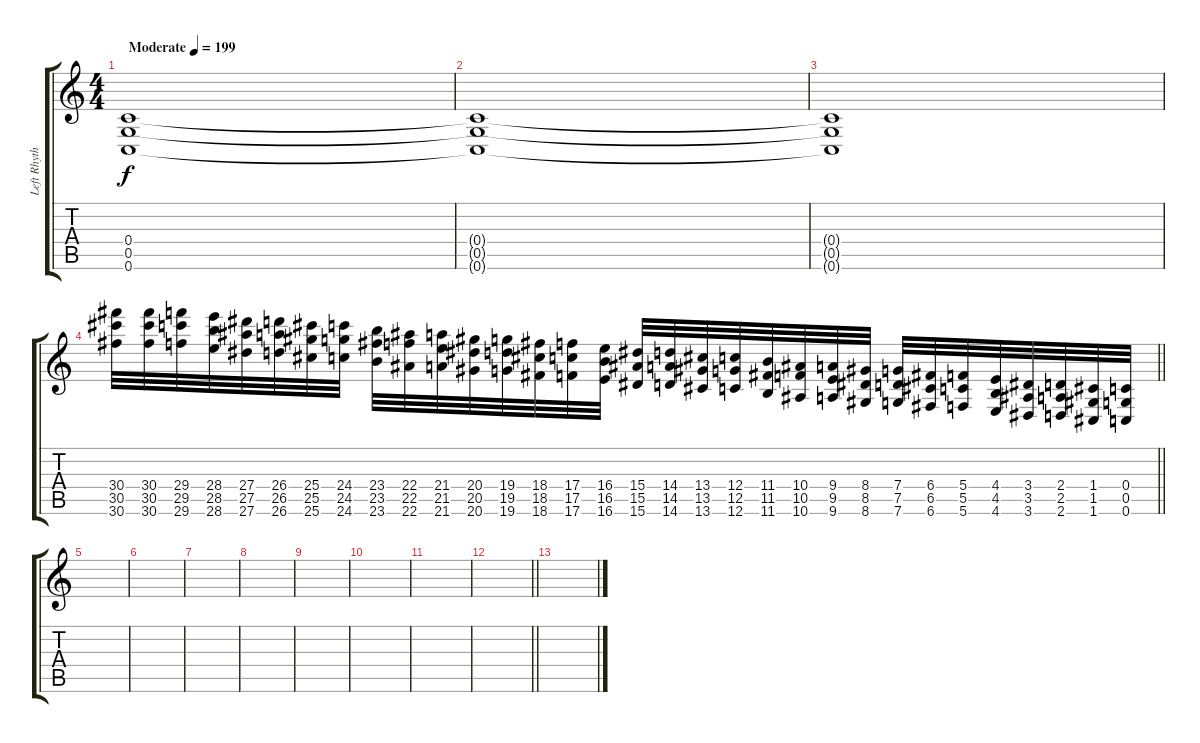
\track ("Left Rhythm" "Left Rhyth") {instrument distortionguitar}
\staff {score tabs}
\tuning (D4 A3 F3 C3 G2 C2) {hide}
\ts (4 4)
\section ("" "")
\tempo (199 "Moderate")
\clef g2
\ks c
(0.4 0.5 0.6).1{dy f instrument distortionguitar} |
(0.4{t} 0.5{t} 0.6{t}).1 |
(0.4{t} 0.5{t} 0.6{t}).1 |
\barLineRight lightlight
(30.4 30.5 30.6).32{instrument guitarfretnoise} (30.4 30.5 30.6).32 (29.4 29.5 29.6).32 (28.4 28.5 28.6).32 (27.4 27.5 27.6).32 (26.4 26.5 26.6).32 (25.4 25.5 25.6).32 (24.4 24.5 24.6).32 (23.4 23.5 23.6).32 (22.4 22.5 22.6).32 (21.4 21.5 21.6).32 (20.4 20.5 20.6).32 (19.4 19.5 19.6).32 (18.4 18.5 18.6).32 (17.4 17.5 17.6).32 (16.4 16.5 16.6).32 (15.4 15.5 15.6).32 (14.4 14.5 14.6).32 (13.4 13.5 13.6).32 (12.4 12.5 12.6).32 (11.4 11.5 11.6).32 (10.4 10.5 10.6).32 (9.4 9.5 9.6).32 (8.4 8.5 8.6).32 (7.4 7.5 7.6).32 (6.4 6.5 6.6).32 (5.4 5.5 5.6).32 (4.4 4.5 4.6).32 (3.4 3.5 3.6).32 (2.4 2.5 2.6).32 (1.4 1.5 1.6).32 (0.4 0.5 0.6).32 |
\section ("" "")
|
|
|
|
|
|
|
\barLineRight lightlight
|
\section ("" "")
